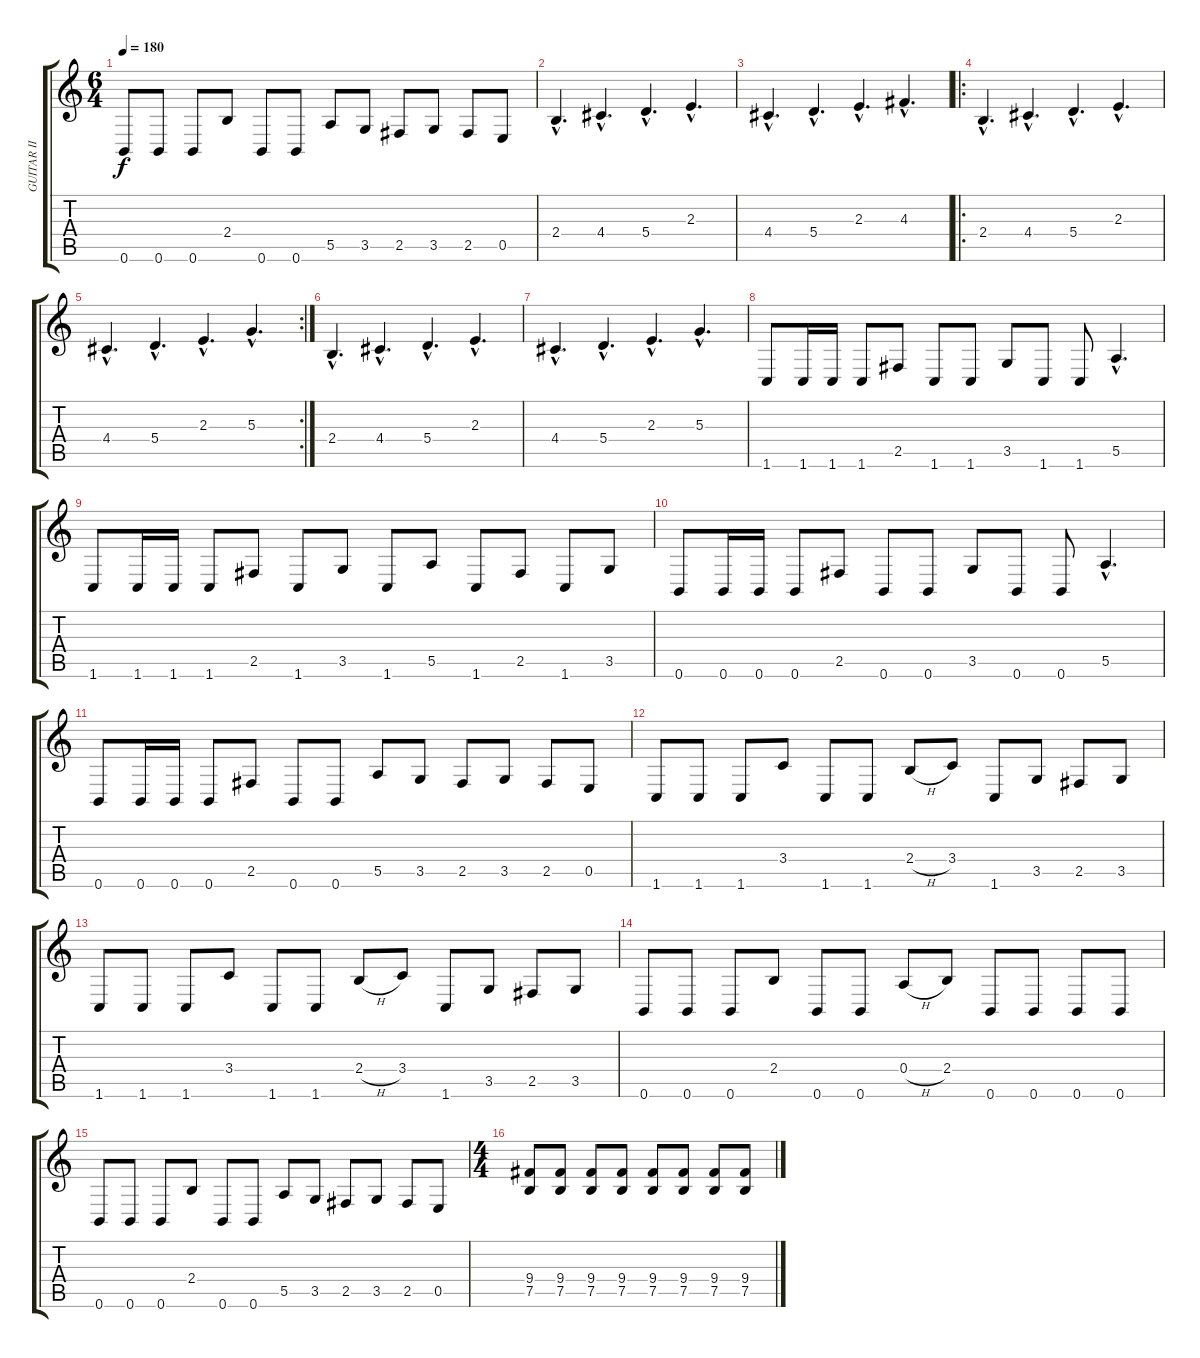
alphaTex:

\track ("GUITAR II" "GUITAR II") {instrument distortionguitar}
\staff {score tabs}
\tuning (B3 Gb3 D3 A2 E2 B1) {hide}
\ts (6 4)
\tempo 180
\clef g2
\ks c
0.6.8{dy f} 0.6.8 0.6.8 2.4.8 0.6.8 0.6.8 5.5.8 3.5.8 2.5.8 3.5.8 2.5.8 0.5.8 |
2.4{hac}.4{d} 4.4{hac}.4{d} 5.4{hac}.4{d} 2.3{hac}.4{d} |
4.4{hac}.4{d} 5.4{hac}.4{d} 2.3{hac}.4{d} 4.3{hac}.4{d} |
\ro
2.4{hac}.4{d} 4.4{hac}.4{d} 5.4{hac}.4{d} 2.3{hac}.4{d} |
\rc 2
4.4{hac}.4{d} 5.4{hac}.4{d} 2.3{hac}.4{d} 5.3{hac}.4{d} |
2.4{hac}.4{d} 4.4{hac}.4{d} 5.4{hac}.4{d} 2.3{hac}.4{d} |
4.4{hac}.4{d} 5.4{hac}.4{d} 2.3{hac}.4{d} 5.3{hac}.4{d} |
1.6.8 1.6.16 1.6.16 1.6.8 2.5.8 1.6.8 1.6.8 3.5.8 1.6.8 1.6.8 5.5{hac}.4{d} |
1.6.8 1.6.16 1.6.16 1.6.8 2.5.8 1.6.8 3.5.8 1.6.8 5.5.8 1.6.8 2.5.8 1.6.8 3.5.8 |
0.6.8 0.6.16 0.6.16 0.6.8 2.5.8 0.6.8 0.6.8 3.5.8 0.6.8 0.6.8 5.5{hac}.4{d} |
0.6.8 0.6.16 0.6.16 0.6.8 2.5.8 0.6.8 0.6.8 5.5.8 3.5.8 2.5.8 3.5.8 2.5.8 0.5.8 |
1.6.8 1.6.8 1.6.8 3.4.8 1.6.8 1.6.8 2.4{h}.8 3.4.8 1.6.8 3.5.8 2.5.8 3.5.8 |
1.6.8 1.6.8 1.6.8 3.4.8 1.6.8 1.6.8 2.4{h}.8 3.4.8 1.6.8 3.5.8 2.5.8 3.5.8 |
0.6.8 0.6.8 0.6.8 2.4.8 0.6.8 0.6.8 0.4{h}.8 2.4.8 0.6.8 0.6.8 0.6.8 0.6.8 |
0.6.8 0.6.8 0.6.8 2.4.8 0.6.8 0.6.8 5.5.8 3.5.8 2.5.8 3.5.8 2.5.8 0.5.8 |
\ts (4 4)
(9.4 7.5).8 (9.4 7.5).8 (9.4 7.5).8 (9.4 7.5).8 (9.4 7.5).8 (9.4 7.5).8 (9.4 7.5).8 (9.4 7.5).8
